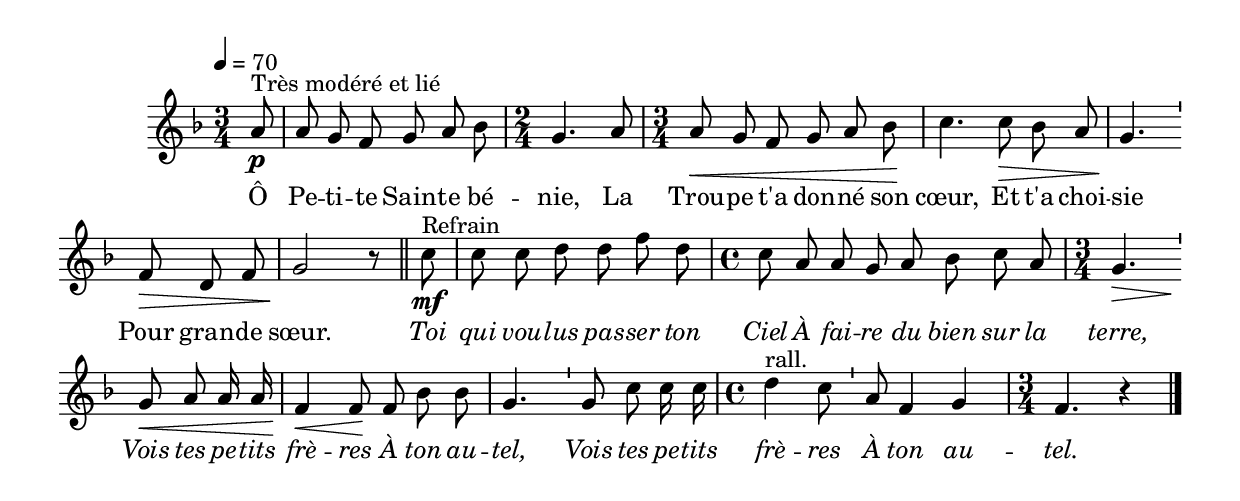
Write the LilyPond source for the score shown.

\version "2.16"
\include "italiano.ly"

\header {
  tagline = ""
  composer = ""
}

MetriqueArmure = {
  \tempo 4=70
  \time 3/4
  \key fa \major
}

italique = { \override Score . LyricText #'font-shape = #'italic }

roman = { \override Score . LyricText #'font-shape = #'roman }

MusiqueTheme = \relative do'' {
  \partial 8 la8\p^"Très modéré et lié"
  la8 sol fa sol la sib
  \time 2/4 sol4. la8
  \time 3/4 la8\< sol fa sol la sib\!
  do4. do8\> sib la
  sol4.\! \bar "'" fa8\> re fa
  sol2\! r8 \bar "||" do8\mf^"Refrain"
  do8 do re re fa re
  \time 4/4 do8 la la sol la sib do la
  \time 3/4 sol4.\> \bar "'" sol8\< la la16 la
  fa4\< fa8\! fa sib sib
  sol4. \bar "'" sol8 do do16 do
  \time 4/4 re4^"rall." do8 \bar "'" la8 fa4 sol
  \time 3/4 fa4. r4 \bar "|."
}

Paroles = \lyricmode {
  Ô Pe -- ti -- te Sain -- te bé -- nie,
  La Trou -- pe t'a don -- né son cœur,
  Et t'a choi -- sie
  Pour gran -- de sœur.
  
  \italique
  Toi qui vou -- lus pas -- ser ton Ciel
  À fai -- re du bien sur la terre,
  Vois tes pe -- tits frè -- res
  À ton au -- tel,
  Vois tes pe -- tits frè -- res
  À ton au -- tel.
}

\score{
  <<
    \new Staff <<
      \set Staff.midiInstrument = "flute"
      \set Staff.autoBeaming = ##f
      \new Voice = "theme" {
        \override Score.PaperColumn #'keep-inside-line = ##t
        \MetriqueArmure
        \MusiqueTheme
      }
    >>
    \new Lyrics \lyricsto theme {
      \Paroles
    }
  >>
  \layout{}
  \midi{}
}
